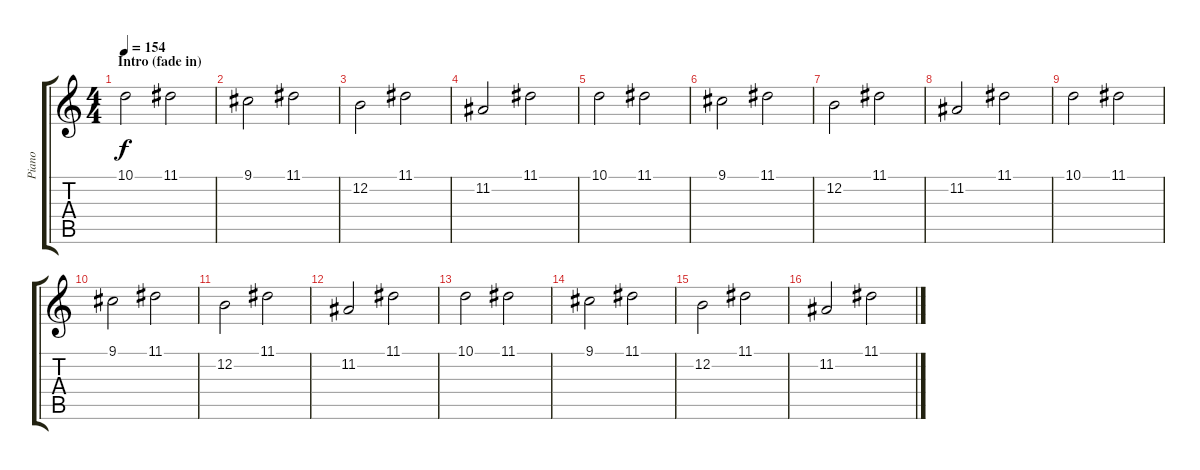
\track ("Piano" "Piano") {instrument brightacousticpiano}
\staff {score tabs}
\tuning (E4 B3 G3 D3 A2 E2) {hide}
\ts (4 4)
\section ("" "Intro (fade in)")
\tempo 154
\clef g2
\ks c
10.1.2{dy f instrument brightacousticpiano} 11.1.2 |
9.1.2 11.1.2 |
12.2.2 11.1.2 |
11.2.2 11.1.2 |
10.1.2 11.1.2 |
9.1.2 11.1.2 |
12.2.2 11.1.2 |
11.2.2 11.1.2 |
10.1.2 11.1.2 |
9.1.2 11.1.2 |
12.2.2 11.1.2 |
11.2.2 11.1.2 |
10.1.2 11.1.2 |
9.1.2 11.1.2 |
12.2.2 11.1.2 |
11.2.2 11.1.2
